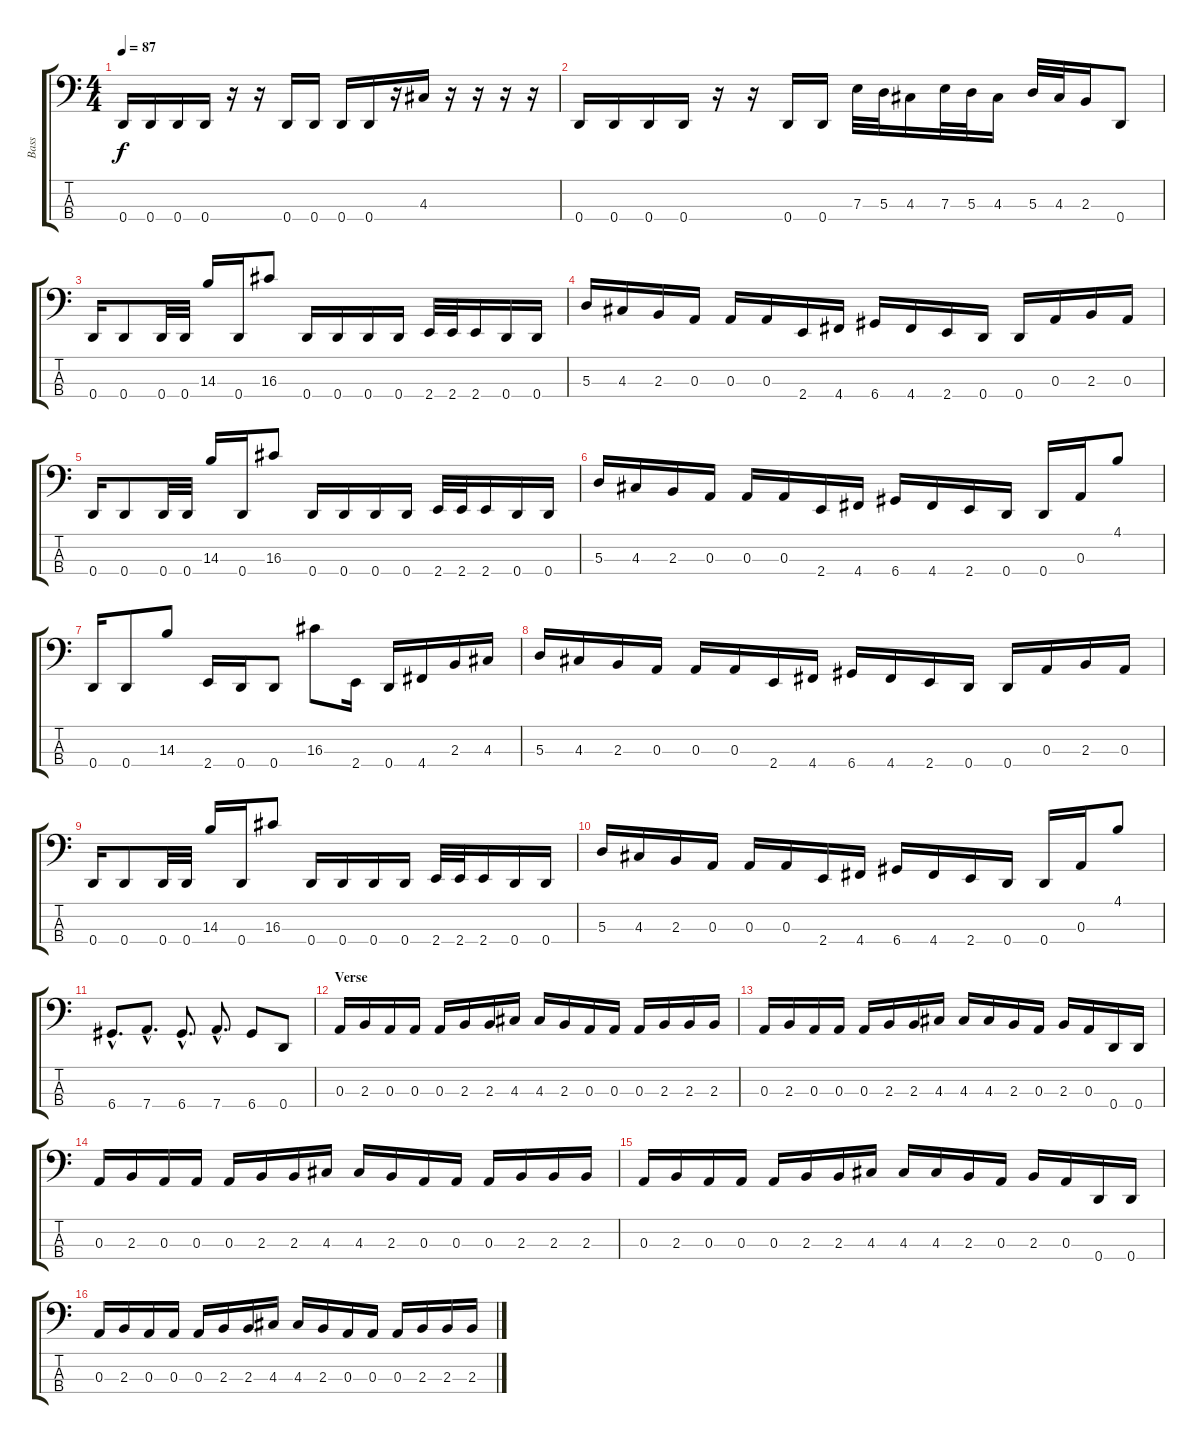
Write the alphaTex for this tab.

\track ("Bass" "Bass") {instrument electricbasspick}
\staff {score tabs}
\tuning (G2 D2 A1 D1) {hide}
\ts (4 4)
\tempo 87
\clef f4
\ks c
0.4.16{dy f} 0.4.16 0.4.16 0.4.16 r.16 r.16 0.4.16 0.4.16 0.4.16 0.4.16 r.16 4.3.16 r.16 r.16 r.16 r.16 |
0.4.16 0.4.16 0.4.16 0.4.16 r.16 r.16 0.4.16 0.4.16 7.3.32 5.3.32 4.3.16 7.3.32 5.3.32 4.3.16 5.3.32 4.3.32 2.3.16 0.4.8 |
0.4.16 0.4.8 0.4.32 0.4.32 14.3.16 0.4.16 16.3.8 0.4.16 0.4.16 0.4.16 0.4.16 2.4.32 2.4.32 2.4.16 0.4.16 0.4.16 |
5.3.16 4.3.16 2.3.16 0.3.16 0.3.16 0.3.16 2.4.16 4.4.16 6.4.16 4.4.16 2.4.16 0.4.16 0.4.16 0.3.16 2.3.16 0.3.16 |
0.4.16 0.4.8 0.4.32 0.4.32 14.3.16 0.4.16 16.3.8 0.4.16 0.4.16 0.4.16 0.4.16 2.4.32 2.4.32 2.4.16 0.4.16 0.4.16 |
5.3.16 4.3.16 2.3.16 0.3.16 0.3.16 0.3.16 2.4.16 4.4.16 6.4.16 4.4.16 2.4.16 0.4.16 0.4.16 0.3.16 4.1.8 |
0.4.16 0.4.8 14.3.8 2.4.16 0.4.16 0.4.8 16.3.8 2.4.16 0.4.16 4.4.16 2.3.16 4.3.16 |
5.3.16 4.3.16 2.3.16 0.3.16 0.3.16 0.3.16 2.4.16 4.4.16 6.4.16 4.4.16 2.4.16 0.4.16 0.4.16 0.3.16 2.3.16 0.3.16 |
0.4.16 0.4.8 0.4.32 0.4.32 14.3.16 0.4.16 16.3.8 0.4.16 0.4.16 0.4.16 0.4.16 2.4.32 2.4.32 2.4.16 0.4.16 0.4.16 |
5.3.16 4.3.16 2.3.16 0.3.16 0.3.16 0.3.16 2.4.16 4.4.16 6.4.16 4.4.16 2.4.16 0.4.16 0.4.16 0.3.16 4.1.8 |
6.4{hac}.8{d} 7.4{hac}.8{d} 6.4{hac}.8{d} 7.4{hac}.8{d} 6.4.8 0.4.8 |
\section ("" "Verse")
0.3.16 2.3.16 0.3.16 0.3.16 0.3.16 2.3.16 2.3.16 4.3.16 4.3.16 2.3.16 0.3.16 0.3.16 0.3.16 2.3.16 2.3.16 2.3.16 |
0.3.16 2.3.16 0.3.16 0.3.16 0.3.16 2.3.16 2.3.16 4.3.16 4.3.16 4.3.16 2.3.16 0.3.16 2.3.16 0.3.16 0.4.16 0.4.16 |
0.3.16 2.3.16 0.3.16 0.3.16 0.3.16 2.3.16 2.3.16 4.3.16 4.3.16 2.3.16 0.3.16 0.3.16 0.3.16 2.3.16 2.3.16 2.3.16 |
0.3.16 2.3.16 0.3.16 0.3.16 0.3.16 2.3.16 2.3.16 4.3.16 4.3.16 4.3.16 2.3.16 0.3.16 2.3.16 0.3.16 0.4.16 0.4.16 |
0.3.16 2.3.16 0.3.16 0.3.16 0.3.16 2.3.16 2.3.16 4.3.16 4.3.16 2.3.16 0.3.16 0.3.16 0.3.16 2.3.16 2.3.16 2.3.16
